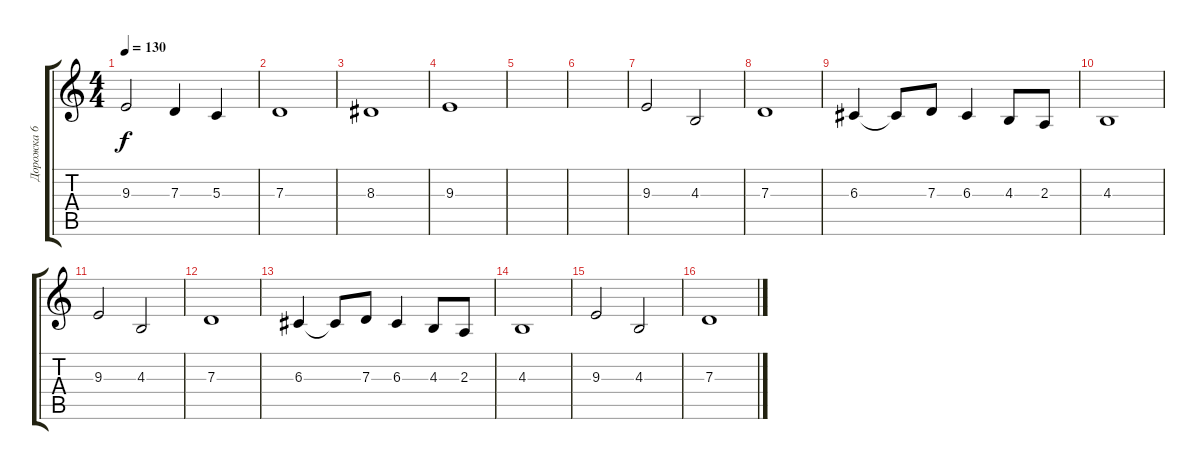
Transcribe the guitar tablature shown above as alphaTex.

\track ("Дорожка 6" "Дорожка 6") {instrument altosax}
\staff {score tabs}
\tuning (E4 B3 G3 D3 A2 E2) {hide}
\ts (4 4)
\tempo 130
\clef g2
\ks c
9.3.2{dy f} 7.3.4 5.3.4 |
7.3.1 |
8.3.1 |
9.3.1 |
|
|
9.3.2 4.3.2 |
7.3.1 |
6.3.4 6.3{t}.8 7.3.8 6.3.4 4.3.8 2.3.8 |
4.3.1 |
9.3.2 4.3.2 |
7.3.1 |
6.3.4 6.3{t}.8 7.3.8 6.3.4 4.3.8 2.3.8 |
4.3.1 |
9.3.2 4.3.2 |
7.3.1
